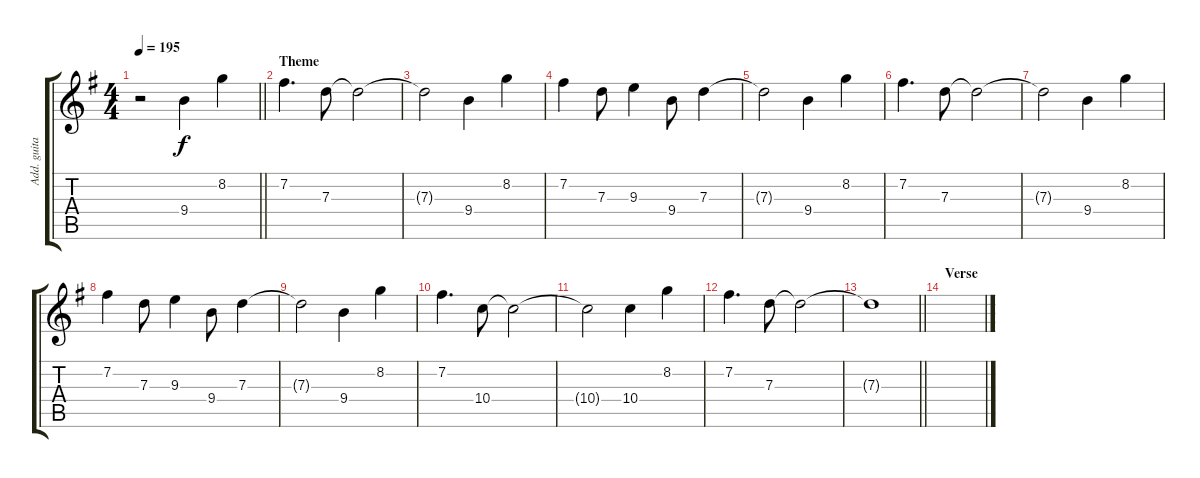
\track ("Add. guitar" "Add. guita") {instrument distortionguitar}
\staff {score tabs}
\tuning (E4 B3 G3 D3 A2 E2) {hide}
\ts (4 4)
\tempo 195
\clef g2
\barLineRight lightlight
\ks g
r.2{dy f instrument distortionguitar} 9.4.4 8.2.4 |
\section ("" "Theme")
7.2.4{d} 7.3.8 7.3{t}.2 |
7.3{t}.2 9.4.4 8.2.4 |
7.2.4 7.3.8 9.3.4 9.4.8 7.3.4 |
7.3{t}.2 9.4.4 8.2.4 |
7.2.4{d} 7.3.8 7.3{t}.2 |
7.3{t}.2 9.4.4 8.2.4 |
7.2.4 7.3.8 9.3.4 9.4.8 7.3.4 |
7.3{t}.2 9.4.4 8.2.4 |
7.2.4{d} 10.4.8 10.4{t}.2 |
10.4{t}.2 10.4.4 8.2.4 |
7.2.4{d} 7.3.8 7.3{t}.2 |
\barLineRight lightlight
7.3{t}.1 |
\section ("" "Verse")
